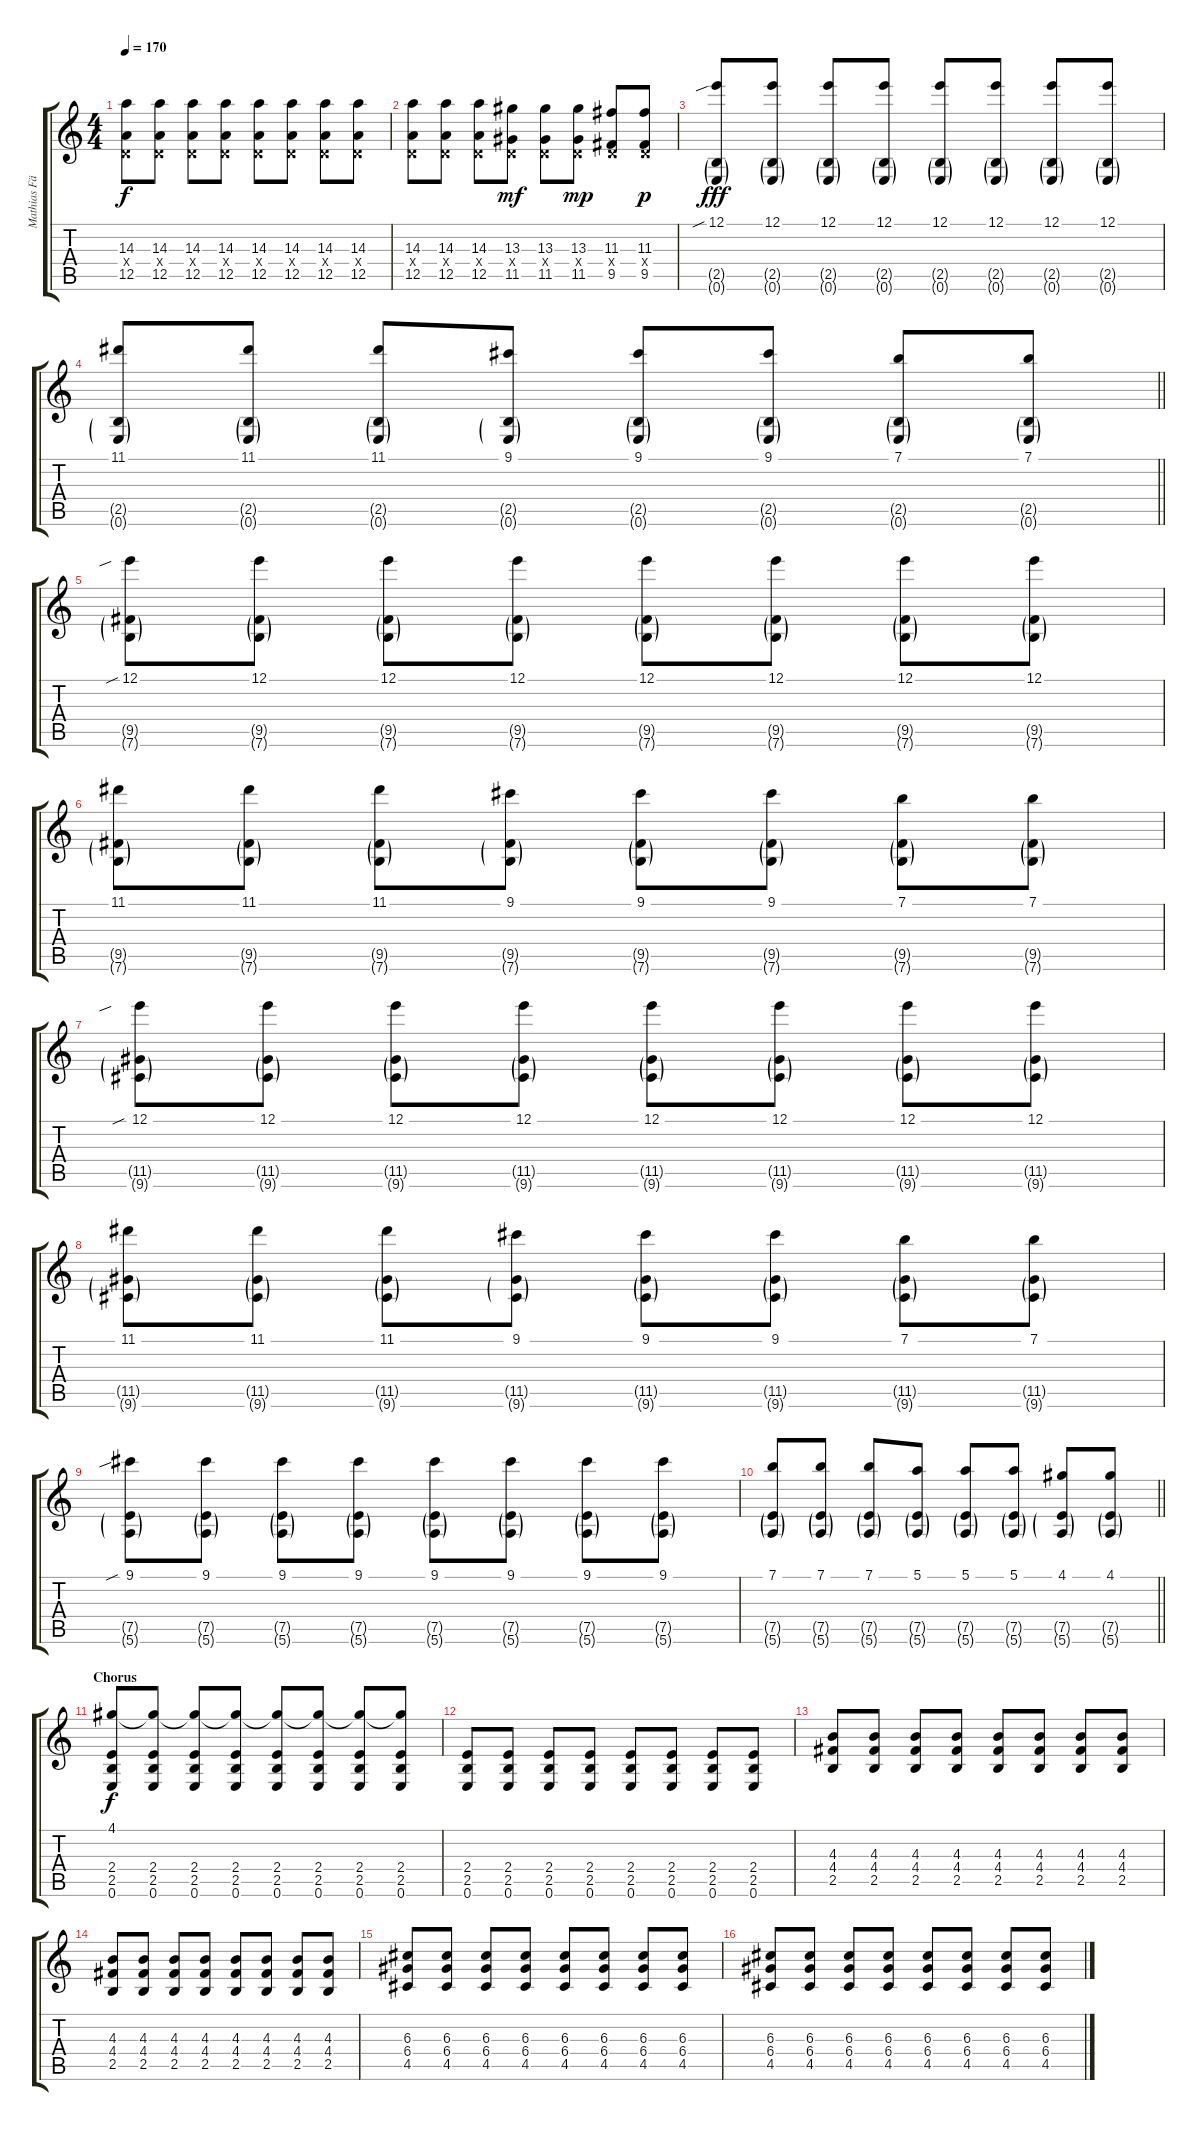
\track ("Mathias Färm - Guitar" "Mathias Fä") {instrument distortionguitar}
\staff {score tabs}
\tuning (E4 B3 G3 D3 A2 E2) {hide}
\ts (4 4)
\tempo 170
\clef g2
\ks c
(14.3 0.4{x} 12.5).8{dy f} (14.3 0.4{x} 12.5).8 (14.3 0.4{x} 12.5).8 (14.3 0.4{x} 12.5).8 (14.3 0.4{x} 12.5).8 (14.3 0.4{x} 12.5).8 (14.3 0.4{x} 12.5).8 (14.3 0.4{x} 12.5).8 |
(14.3 0.4{x} 12.5).8 (14.3 0.4{x} 12.5).8 (14.3 0.4{x} 12.5).8 (13.3 0.4{x} 11.5).8{dy mf} (13.3 0.4{x} 11.5).8 (13.3 0.4{x} 11.5).8{dy mp} (11.3 0.4{x} 9.5).8 (11.3 0.4{x} 9.5).8{dy p} |
(12.1{sib} 2.5{g} 0.6{g}).8{dy fff balance 8} (12.1 2.5{g} 0.6{g}).8 (12.1 2.5{g} 0.6{g}).8 (12.1 2.5{g} 0.6{g}).8 (12.1 2.5{g} 0.6{g}).8 (12.1 2.5{g} 0.6{g}).8 (12.1 2.5{g} 0.6{g}).8 (12.1 2.5{g} 0.6{g}).8 |
\barLineRight lightlight
(11.1 2.5{g} 0.6{g}).8 (11.1 2.5{g} 0.6{g}).8 (11.1 2.5{g} 0.6{g}).8 (9.1 2.5{g} 0.6{g}).8 (9.1 2.5{g} 0.6{g}).8 (9.1 2.5{g} 0.6{g}).8 (7.1 2.5{g} 0.6{g}).8 (7.1 2.5{g} 0.6{g}).8 |
(12.1{sib} 9.5{g} 7.6{g}).8 (12.1 9.5{g} 7.6{g}).8 (12.1 9.5{g} 7.6{g}).8 (12.1 9.5{g} 7.6{g}).8 (12.1 9.5{g} 7.6{g}).8 (12.1 9.5{g} 7.6{g}).8 (12.1 9.5{g} 7.6{g}).8 (12.1 9.5{g} 7.6{g}).8 |
(11.1 9.5{g} 7.6{g}).8 (11.1 9.5{g} 7.6{g}).8 (11.1 9.5{g} 7.6{g}).8 (9.1 9.5{g} 7.6{g}).8 (9.1 9.5{g} 7.6{g}).8 (9.1 9.5{g} 7.6{g}).8 (7.1 9.5{g} 7.6{g}).8 (7.1 9.5{g} 7.6{g}).8 |
(12.1{sib} 11.5{g} 9.6{g}).8 (12.1 11.5{g} 9.6{g}).8 (12.1 11.5{g} 9.6{g}).8 (12.1 11.5{g} 9.6{g}).8 (12.1 11.5{g} 9.6{g}).8 (12.1 11.5{g} 9.6{g}).8 (12.1 11.5{g} 9.6{g}).8 (12.1 11.5{g} 9.6{g}).8 |
(11.1 11.5{g} 9.6{g}).8 (11.1 11.5{g} 9.6{g}).8 (11.1 11.5{g} 9.6{g}).8 (9.1 11.5{g} 9.6{g}).8 (9.1 11.5{g} 9.6{g}).8 (9.1 11.5{g} 9.6{g}).8 (7.1 11.5{g} 9.6{g}).8 (7.1 11.5{g} 9.6{g}).8 |
(9.1{sib} 7.5{g} 5.6{g}).8 (9.1 7.5{g} 5.6{g}).8 (9.1 7.5{g} 5.6{g}).8 (9.1 7.5{g} 5.6{g}).8 (9.1 7.5{g} 5.6{g}).8 (9.1 7.5{g} 5.6{g}).8 (9.1 7.5{g} 5.6{g}).8 (9.1 7.5{g} 5.6{g}).8 |
\barLineRight lightlight
(7.1 7.5{g} 5.6{g}).8 (7.1 7.5{g} 5.6{g}).8 (7.1 7.5{g} 5.6{g}).8 (5.1 7.5{g} 5.6{g}).8 (5.1 7.5{g} 5.6{g}).8 (5.1 7.5{g} 5.6{g}).8 (4.1 7.5{g} 5.6{g}).8 (4.1 7.5{g} 5.6{g}).8 |
\section ("" "Chorus")
(4.1 2.4 2.5 0.6).8{dy f volume 12 balance 2} (4.1{t} 2.4 2.5 0.6).8 (4.1{t} 2.4 2.5 0.6).8 (4.1{t} 2.4 2.5 0.6).8 (4.1{t} 2.4 2.5 0.6).8 (4.1{t} 2.4 2.5 0.6).8 (4.1{t} 2.4 2.5 0.6).8 (4.1{t} 2.4 2.5 0.6).8 |
(2.4 2.5 0.6).8 (2.4 2.5 0.6).8 (2.4 2.5 0.6).8 (2.4 2.5 0.6).8 (2.4 2.5 0.6).8 (2.4 2.5 0.6).8 (2.4 2.5 0.6).8 (2.4 2.5 0.6).8 |
(4.3 4.4 2.5).8 (4.3 4.4 2.5).8 (4.3 4.4 2.5).8 (4.3 4.4 2.5).8 (4.3 4.4 2.5).8 (4.3 4.4 2.5).8 (4.3 4.4 2.5).8 (4.3 4.4 2.5).8 |
(4.3 4.4 2.5).8 (4.3 4.4 2.5).8 (4.3 4.4 2.5).8 (4.3 4.4 2.5).8 (4.3 4.4 2.5).8 (4.3 4.4 2.5).8 (4.3 4.4 2.5).8 (4.3 4.4 2.5).8 |
(6.3 6.4 4.5).8 (6.3 6.4 4.5).8 (6.3 6.4 4.5).8 (6.3 6.4 4.5).8 (6.3 6.4 4.5).8 (6.3 6.4 4.5).8 (6.3 6.4 4.5).8 (6.3 6.4 4.5).8 |
(6.3 6.4 4.5).8 (6.3 6.4 4.5).8 (6.3 6.4 4.5).8 (6.3 6.4 4.5).8 (6.3 6.4 4.5).8 (6.3 6.4 4.5).8 (6.3 6.4 4.5).8 (6.3 6.4 4.5).8
